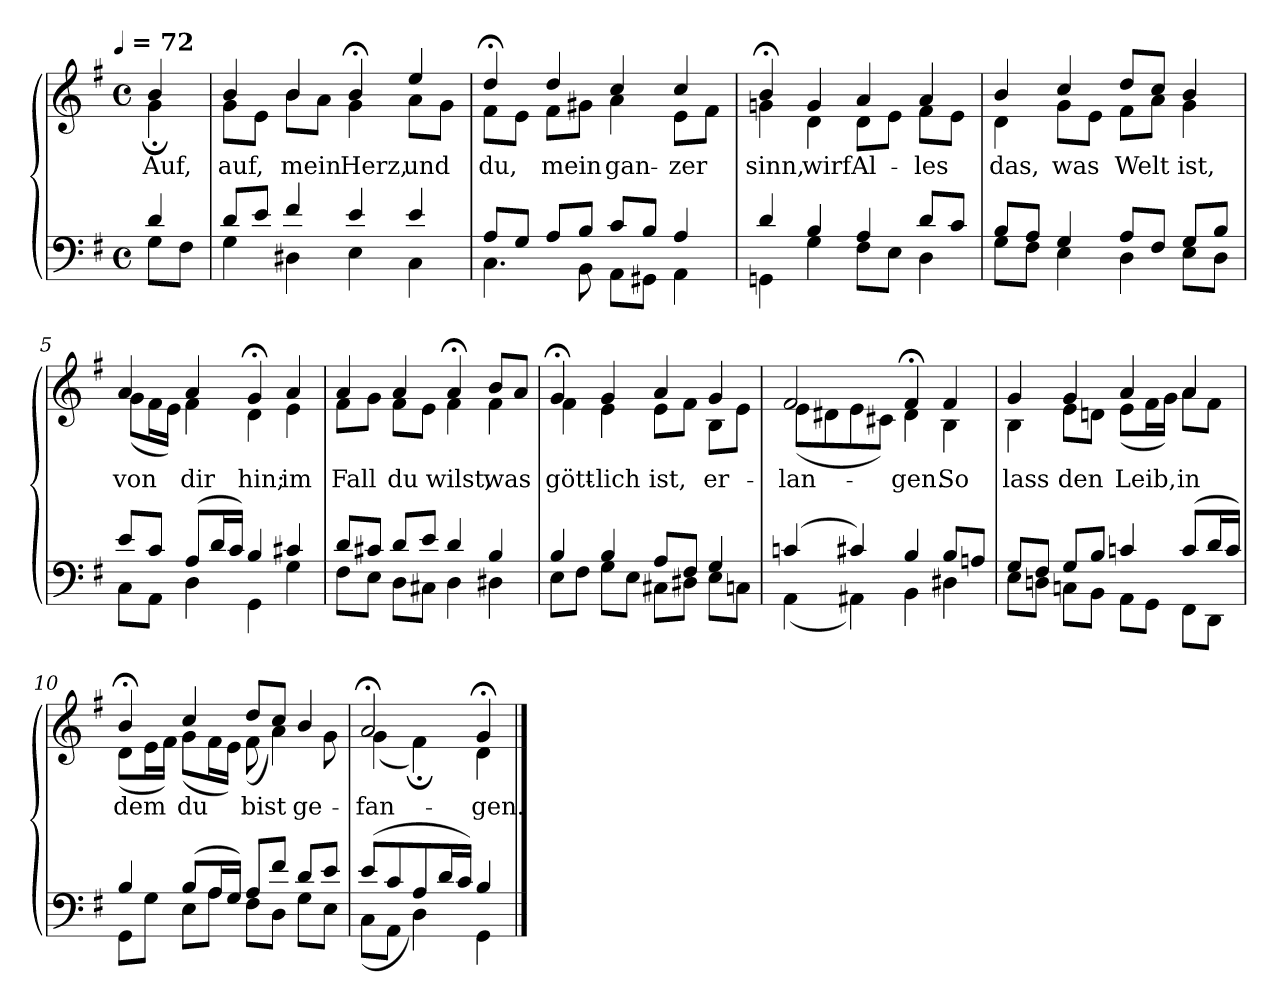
**kern	**kern	**text	**dynam
*part1	*part1	*part1	*part1
*staff2	*staff1	*staff1	*staff1/2
*clefF4	*clefG2	*	*
*k[f#]	*k[f#]	*	*
!!LO:TX:omd:t=[quarter] = 72
*M4/4	*M4/4	*	*
*met(c)	*met(c)	*	*
*MM72	*MM72	*	*
=	=	=	=
*^	*^	*	*
4d	8GL	4b	4g;	Auf,	.
.	8F#J	.	.	.	.
=1	=1	=1	=1	=1	=1
8dL	4G	4b	8gL	auf,	.
8eJ	.	.	8eJ	.	.
4f#	4D#X	4b	8bL	mein	.
.	.	.	8aJ	.	.
4e	4E	4b;<	4g	Herz,	.
4e	4C	4ee	8aL	und	♩ = 72
.	.	.	8gJ	.	.
=2	=2	=2	=2	=2	=2
*	*	*MM74	*	*	*
8AL	4.C	4dd;<	8f#L	du,	.
8GJ	.	.	8eJ	.	.
8AL	.	4dd	8f#L	mein	♩ = 72
8BJ	8BB	.	8g#XJ	.	.
8cL	8AAL	4cc	4a	gan-	♩ = 70
8BJ	8GG#XJ	.	.	.	.
4A	4AA	4cc	8eL	-zer	♩ = 64
.	.	.	8f#J	.	.
=3	=3	=3	=3	=3	=3
4d	4GGn	4b;<	4gn	sinn,	.
4B	4G	4g	4d	wirf	♩ = 71
4A	8F#L	4a	8dL	Al-	.
.	8EJ	.	8eJ	.	.
8dL	4D	4a	8f#L	-les	.
8cJ	.	.	8eJ	.	.
!!LO:LB:g=z	!!
=4	=4	=4	=4	=4	=4
8BL	8GL	4b	4d	das,	.
8AJ	8F#J	.	.	.	.
4G	4E	4cc	8gL	was	.
.	.	.	8eJ	.	.
8AL	4D	8ddL	8f#L	Welt	♩ = 70
8F#J	.	8ccJ	8aJ	.	.
8GL	8EL	4b	4g	ist,	♩ = 69
8BJ	8DJ	.	.	.	.
=5	=5	=5	=5	=5	=5
8eL	8CL	4a	(8gL	von	.
8cJ	8AAJ	.	16f#L	.	.
.	.	.	16eJJ)	.	.
(8AL	4D	4a	4f#	dir	♩ = 65
16dL	.	.	.	.	.
16cJJ)	.	.	.	.	.
4B	4GG	4g;<	4d	hin;	.
4c#X	4G	4a	4e	im	♩ = 69
=6	=6	=6	=6	=6	=6
8dL	8F#L	4a	8f#L	Fall	.
8c#XJ	8EJ	.	8gJ	.	.
8dL	8DL	4a	8f#L	du	.
8eJ	8C#XJ	.	8eJ	.	.
4d	4D	4a;<	4f#	wilst,	.
4B	4D#X	8bL	4f#	was	.
.	.	8aJ	.	.	.
=7	=7	=7	=7	=7	=7
*	*	*MM71	*	*	*
4B	8EL	4g;<	4f#	gött-	.
.	8F#J	.	.	.	.
4B	8GL	4g	4e	-lich	♩ = 69
.	8EJ	.	.	.	.
8AL	8C#XL	4a	8eL	ist,	♩ = 67
8F#J	8D#XJ	.	8f#J	.	.
4G	8EL	4g	8BL	er-	.
.	8CnJ	.	8eJ	.	.
!!LO:LB:g=z	!!
=8	=8	=8	=8	=8	=8
(4cn	(4AA	2f#	(8eL	-lan-	.
.	.	.	8d#X	.	.
4c#X)	4AA#X)	.	8e	.	.
.	.	.	8c#XJ)	.	.
4B	4BB	4f#;<	4d#	gen.	.
8BL	4D#X	4f#	4B	So	♩ = 67
8AnJ	.	.	.	.	.
=9	=9	=9	=9	=9	=9
8GL	8EL	4g	4B	lass	.
8F#J	8DnJ	.	.	.	.
8GL	8CnL	4g	8eL	den	.
8BJ	8BBJ	.	8dnJ	.	.
4cn	8AAL	4a	(8eL	Leib,	.
.	8GGJ	.	16f#L	.	.
.	.	.	16gJJ)	.	.
(8cL	8FF#L	4a	8aL	in	♩ = 66
16dL	8DDJ	.	8f#J	.	.
16cJJ)	.	.	.	.	.
=10	=10	=10	=10	=10	=10
4B	8GGL	4b;<	(8dL	dem	.
.	8GJ	.	16eL	.	.
.	.	.	16f#JJ)	.	.
(8BL	8EL	4cc	(8gL	du	♩ = 67
16AL	8AJ	.	16f#L	.	.
16GJJ)	.	.	16eJJ)	.	.
8AL	8F#L	8ddL	(8f#	bist	♩ = 66
8f#J	8DJ	8ccJ	4a)	.	.
8dL	8GL	4b	.	ge-	♩ = 63
8eJ	8EJ	.	8g	.	.
=11	=11	=11	=11	=11	=11
*	*	*MM61	*	*	*
(8eL	(8CL	2a;<	(4g	-fan-	.
8c	8AAJ	.	.	.	.
8A	4D)	.	4f#;)	.	.
16dL	.	.	.	.	.
16cJJ)	.	.	.	.	.
4B	4GG	4g;<	4d	-gen.	.
*v	*v	*	*	*	*
*	*v	*v	*	*
==	==	==	==
*-	*-	*-	*-
